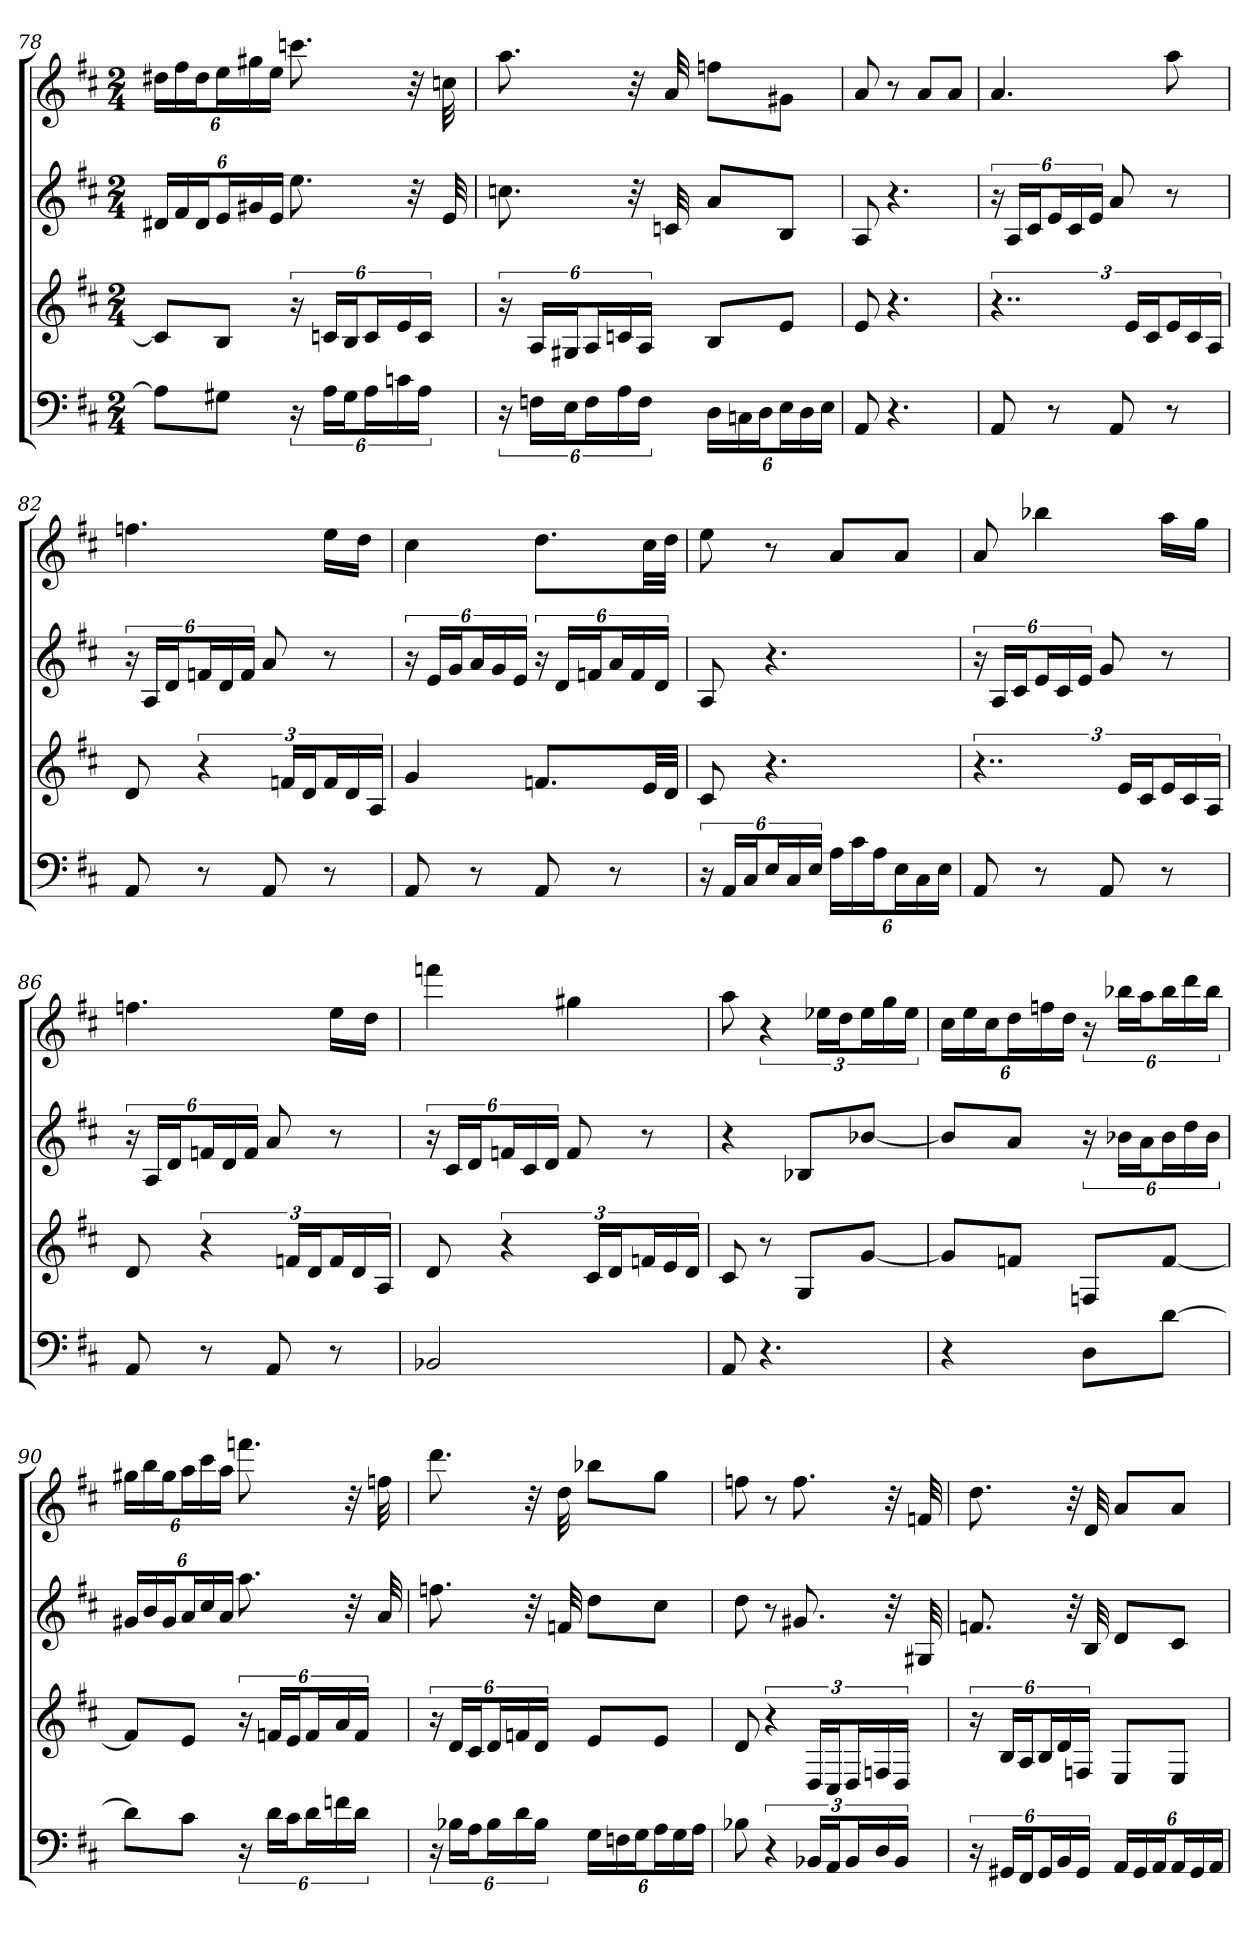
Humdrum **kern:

**kern	**kern	**kern	**kern
*part4	*part3	*part2	*part1
*staff4	*staff3	*staff2	*staff1
*k[f#c#]	*k[f#c#]	*k[f#c#]	*k[f#c#]
*D:	*D:	*D:	*D:
*M2/4	*M2/4	*M2/4	*M2/4
=78	=78	=78	=78
8AL]	8cL]	24d#XLL	24dd#XLL
.	.	24f#	24ff#
.	.	24d#J	24dd#J
8G#XJ	8BJ	24eL	24eeL
.	.	24g#X	24gg#X
.	.	24eJJ	24eeJJ
24r	24r	8.ee	8.cccn
24ALL	24cnLL	.	.
24G#J	24BJ	.	.
24AL	24cL	.	.
24cn	24e	.	.
.	.	32r	32r
24AJJ	24cJJ	.	.
.	.	32e	32ccn
=79	=79	=79	=79
24r	24r	8.ccn	8.aa
24FnLL	24ALL	.	.
24EJ	24G#XJ	.	.
24FL	24AL	.	.
24A	24cn	.	.
.	.	32r	32r
24FJJ	24AJJ	.	.
.	.	32cn	32a
24DLL	8BL	8aL	8ffnL
24Cn	.	.	.
24DJ	.	.	.
24EL	8eJ	8BJ	8g#XJ
24D	.	.	.
24EJJ	.	.	.
=80	=80	=80	=80
8AA	8e	8A	8a
4.r	4.r	4.r	8r
.	.	.	8aL
.	.	.	8aJ
=81	=81	=81	=81
8AA	6..r	24r	4.a
.	.	24ALL	.
.	.	24c#J	.
8r	.	24eL	.
.	.	24c#	.
.	.	24eJJ	.
8AA	.	8a	.
.	24eLL	.	.
.	24c#J	.	.
8r	24eL	8r	8aa
.	24c#	.	.
.	24AJJ	.	.
=82	=82	=82	=82
8AA	8d	24r	4.ffn
.	.	24ALL	.
.	.	24dJ	.
8r	6r	24fnL	.
.	.	24d	.
.	.	24fJJ	.
8AA	.	8a	.
.	24fnLL	.	.
.	24dJ	.	.
8r	24fL	8r	16eeLL
.	24d	.	.
.	.	.	16ddJJ
.	24AJJ	.	.
=83	=83	=83	=83
8AA	4g	24r	4cc#
.	.	24eLL	.
.	.	24gJ	.
8r	.	24aL	.
.	.	24g	.
.	.	24eJJ	.
8AA	8.fnL	24r	8.ddL
.	.	24dLL	.
.	.	24fnJ	.
8r	.	24aL	.
.	.	24f	.
.	32eLL	.	32cc#LL
.	.	24dJJ	.
.	32dJJJ	.	32ddJJJ
=84	=84	=84	=84
24r	8c#	8A	8ee
24AALL	.	.	.
24C#J	.	.	.
24EL	4.r	4.r	8r
24C#	.	.	.
24EJJ	.	.	.
24ALL	.	.	8aL
24c#	.	.	.
24AJ	.	.	.
24EL	.	.	8aJ
24C#	.	.	.
24EJJ	.	.	.
=85	=85	=85	=85
8AA	6..r	24r	8a
.	.	24ALL	.
.	.	24c#J	.
8r	.	24eL	4bb-X
.	.	24c#	.
.	.	24eJJ	.
8AA	.	8g	.
.	24eLL	.	.
.	24c#J	.	.
8r	24eL	8r	16aaLL
.	24c#	.	.
.	.	.	16ggJJ
.	24AJJ	.	.
=86	=86	=86	=86
8AA	8d	24r	4.ffn
.	.	24ALL	.
.	.	24dJ	.
8r	6r	24fnL	.
.	.	24d	.
.	.	24fJJ	.
8AA	.	8a	.
.	24fnLL	.	.
.	24dJ	.	.
8r	24fL	8r	16eeLL
.	24d	.	.
.	.	.	16ddJJ
.	24AJJ	.	.
=87	=87	=87	=87
2BB-X	8d	24r	4fffn
.	.	24c#LL	.
.	.	24dJ	.
.	6r	24fnL	.
.	.	24c#	.
.	.	24dJJ	.
.	.	8f	4gg#X
.	24c#LL	.	.
.	24dJ	.	.
.	24fnL	8r	.
.	24e	.	.
.	24dJJ	.	.
=88	=88	=88	=88
8AA	8c#	4r	8aa
4.r	8r	.	6r
.	8GL	8B-XL	.
.	.	.	24ee-XLL
.	.	.	24ddJ
.	[8gJ	[8b-XJ	24ee-L
.	.	.	24gg
.	.	.	24ee-JJ
=89	=89	=89	=89
4r	8gL]	8b-L]	24cc#LL
.	.	.	24ee
.	.	.	24cc#J
.	8fnJ	8aJ	24ddL
.	.	.	24ffn
.	.	.	24ddJJ
8DL	8FnL	24r	24r
.	.	24b-XLL	24bb-XLL
.	.	24aJ	24aaJ
[8dJ	[8fJ	24b-L	24bb-L
.	.	24dd	24ddd
.	.	24b-JJ	24bb-JJ
=90	=90	=90	=90
8dL]	8fL]	24g#XLL	24gg#XLL
.	.	24b	24bb
.	.	24g#J	24gg#J
8c#J	8eJ	24aL	24aaL
.	.	24cc#	24ccc#
.	.	24aJJ	24aaJJ
24r	24r	8.aa	8.fffn
24dLL	24fnLL	.	.
24c#J	24eJ	.	.
24dL	24fL	.	.
24fn	24a	.	.
.	.	32r	32r
24dJJ	24fJJ	.	.
.	.	32a	32ffn
=91	=91	=91	=91
24r	24r	8.ffn	8.ddd
24B-XLL	24dLL	.	.
24AJ	24c#J	.	.
24B-L	24dL	.	.
24d	24fn	.	.
.	.	32r	32r
24B-JJ	24dJJ	.	.
.	.	32fn	32dd
24GLL	8eL	8ddL	8bb-XL
24Fn	.	.	.
24GJ	.	.	.
24AL	8eJ	8cc#J	8ggJ
24G	.	.	.
24AJJ	.	.	.
=92	=92	=92	=92
8B-X	8d	8dd	8ffn
6r	6r	8r	8r
.	.	8.g#X	8.ff
24BB-XLL	24DLL	.	.
24AAJ	24C#J	.	.
24BB-L	24DL	.	.
24D	24Fn	.	.
.	.	32r	32r
24BB-JJ	24DJJ	.	.
.	.	32G#X	32fn
=93	=93	=93	=93
24r	24r	8.fn	8.dd
24GG#XLL	24BLL	.	.
24FF#J	24AJ	.	.
24GG#L	24BL	.	.
24BB	24d	.	.
.	.	32r	32r
24GG#JJ	24FnJJ	.	.
.	.	32B	32d
24AALL	8EL	8dL	8aL
24GG#	.	.	.
24AAJ	.	.	.
24AAL	8EJ	8c#J	8aJ
24GG#	.	.	.
24AAJJ	.	.	.
=	=	=	=
*-	*-	*-	*-
